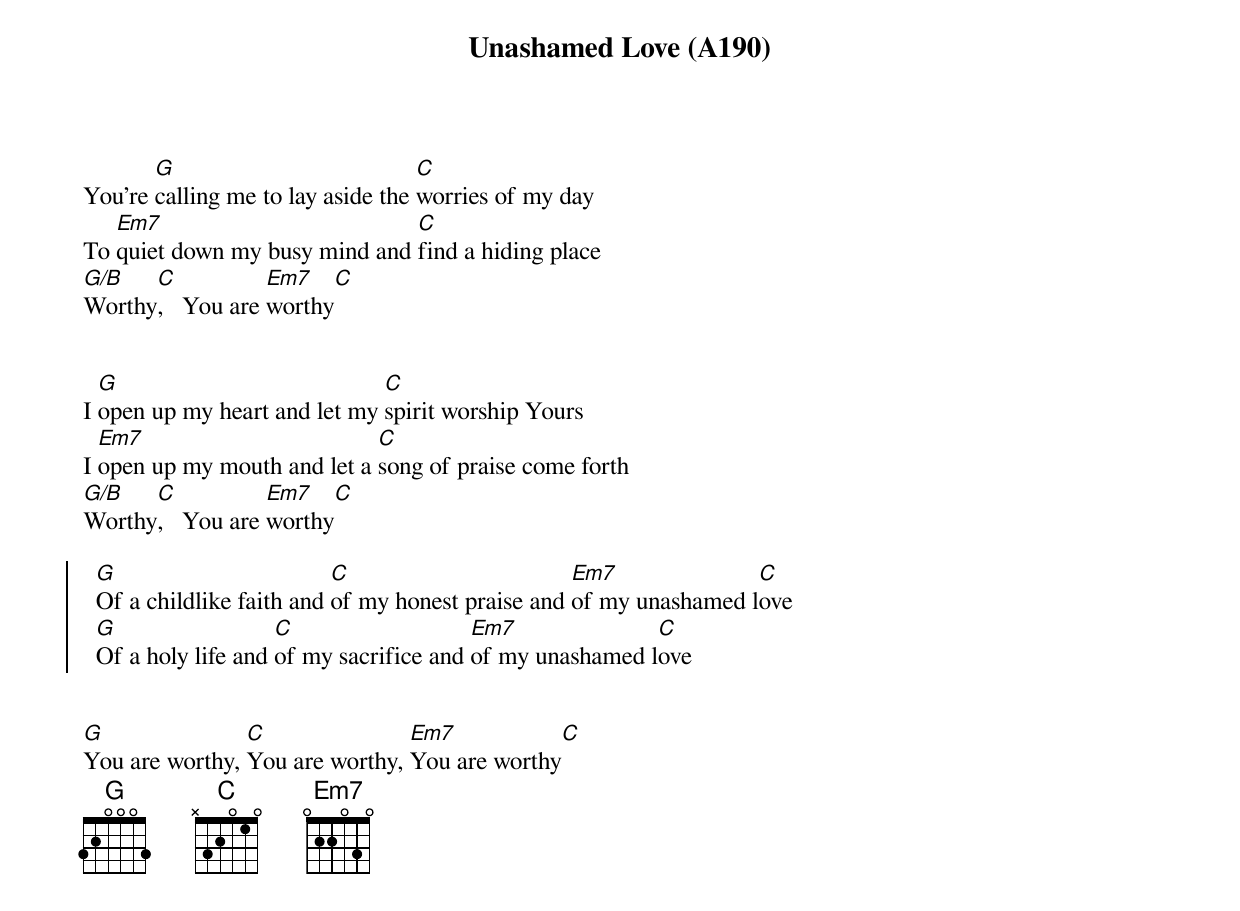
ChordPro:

{title: Unashamed Love (A190)}
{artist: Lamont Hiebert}

You're [G]calling me to lay aside the [C]worries of my day
To [Em7]quiet down my busy mind and [C]find a hiding place
[G/B]Worthy[C],   You are [Em7]worthy[C]


I [G]open up my heart and let my [C]spirit worship Yours
I [Em7]open up my mouth and let a [C]song of praise come forth
[G/B]Worthy[C],   You are [Em7]worthy[C]

{soc}
  [G]Of a childlike faith and [C]of my honest praise and [Em7]of my unashamed l[C]ove
  [G]Of a holy life and [C]of my sacrifice and [Em7]of my unashamed l[C]ove
 {eoc}


[G]You are worthy, [C]You are worthy, [Em7]You are worthy[C]
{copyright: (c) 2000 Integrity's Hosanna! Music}
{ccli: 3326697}
